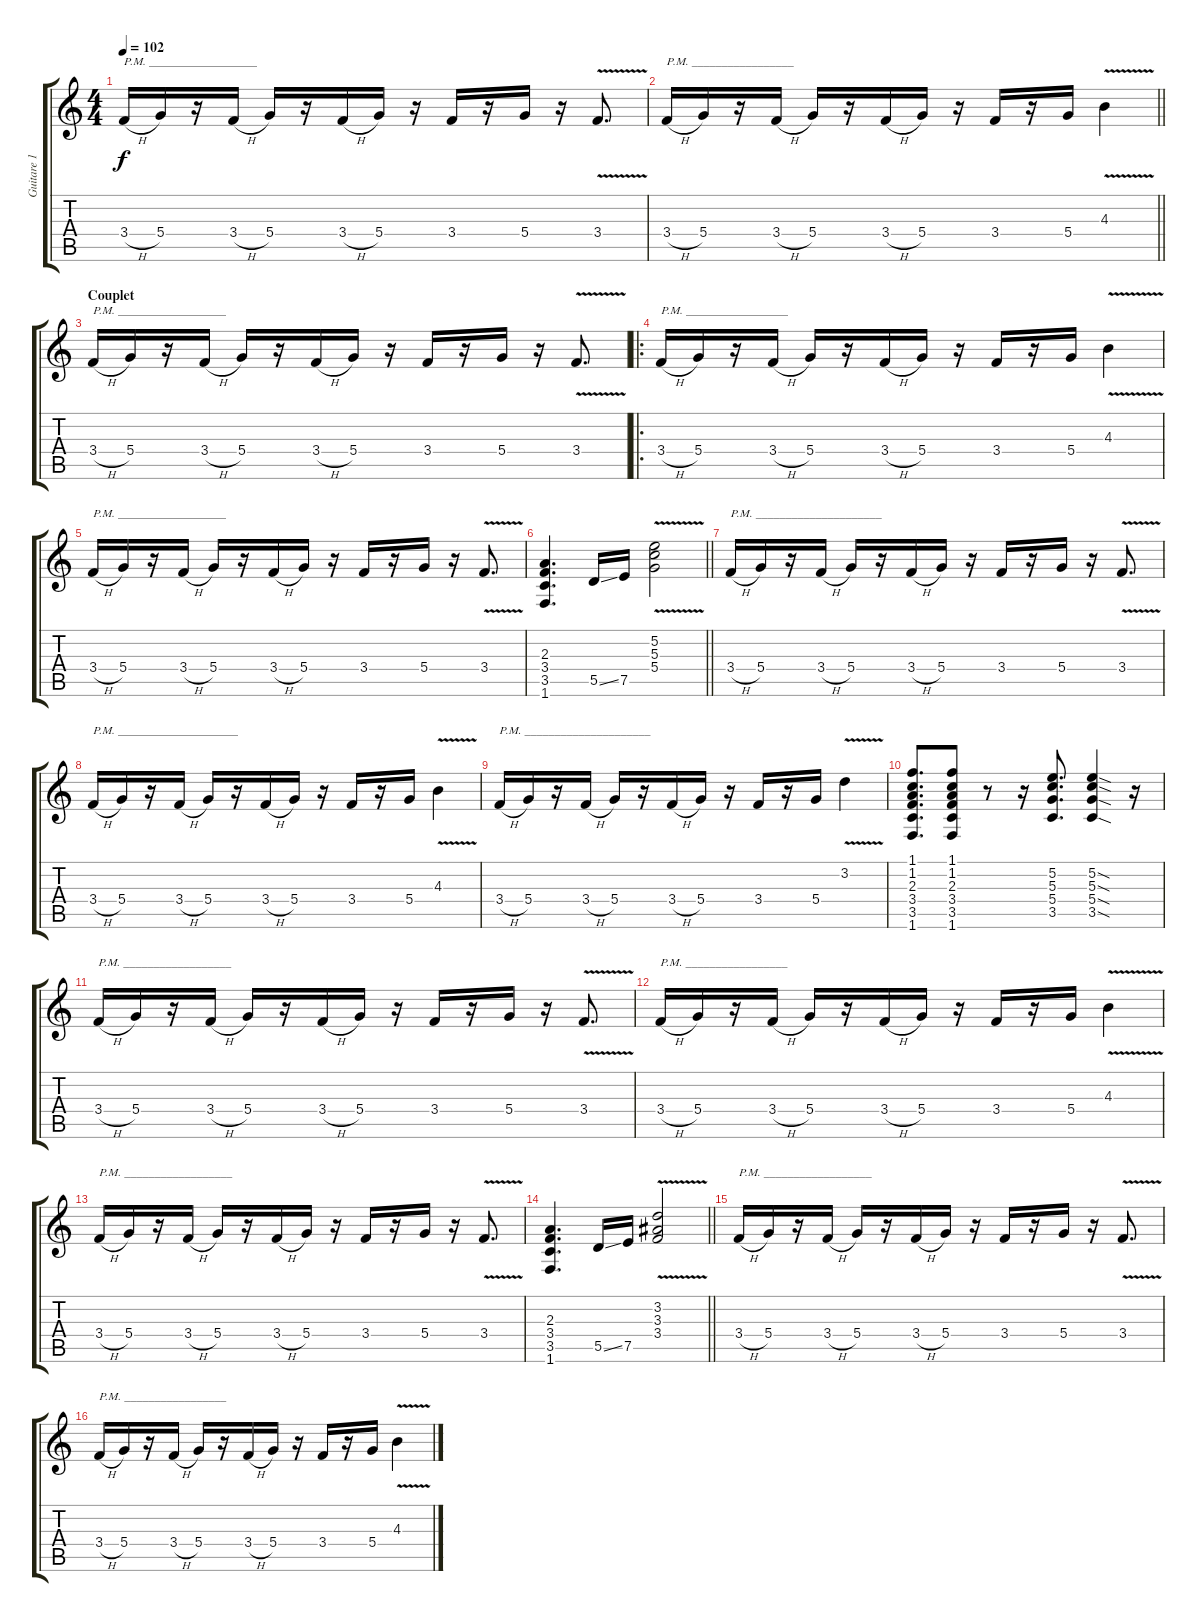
\track ("Guitare 1" "Guitare 1") {instrument overdrivenguitar}
\staff {score tabs}
\tuning (E4 B3 G3 D3 A2 E2) {hide}
\ts (4 4)
\tempo 102
\clef g2
\ks c
3.4{h}.16{txt "P.M. __________________" dy f volume 13 instrument electricguitarmuted} 5.4.16 r.16 3.4{h}.16 5.4.16 r.16 3.4{h}.16 5.4.16 r.16 3.4.16 r.16 5.4.16 r.16 3.4{v}.8{d instrument overdrivenguitar} |
\barLineRight lightlight
3.4{h}.16{txt "P.M. _________________" instrument electricguitarmuted} 5.4.16 r.16 3.4{h}.16 5.4.16 r.16 3.4{h}.16 5.4.16 r.16 3.4.16 r.16 5.4.16 4.3{v}.4{instrument overdrivenguitar} |
\section ("" "Couplet")
3.4{h}.16{txt "P.M. __________________" volume 13 instrument electricguitarmuted} 5.4.16 r.16 3.4{h}.16 5.4.16 r.16 3.4{h}.16 5.4.16 r.16 3.4.16 r.16 5.4.16 r.16 3.4{v}.8{d instrument overdrivenguitar} |
\ro
3.4{h}.16{txt "P.M. _________________" instrument electricguitarmuted} 5.4.16 r.16 3.4{h}.16 5.4.16 r.16 3.4{h}.16 5.4.16 r.16 3.4.16 r.16 5.4.16 4.3{v}.4{instrument overdrivenguitar} |
3.4{h}.16{txt "P.M. __________________" volume 13 instrument electricguitarmuted} 5.4.16 r.16 3.4{h}.16 5.4.16 r.16 3.4{h}.16 5.4.16 r.16 3.4.16 r.16 5.4.16 r.16 3.4{v}.8{d instrument overdrivenguitar} |
\barLineRight lightlight
(2.3 3.4 3.5 1.6).4{d} 5.5{ss}.16 7.5.16 (5.2 5.3 5.4{v}).2 |
3.4{h}.16{txt "P.M. _____________________" volume 13 instrument electricguitarmuted} 5.4.16 r.16 3.4{h}.16 5.4.16 r.16 3.4{h}.16 5.4.16 r.16 3.4.16 r.16 5.4.16 r.16 3.4{v}.8{d instrument overdrivenguitar} |
3.4{h}.16{txt "P.M. ____________________" instrument electricguitarmuted} 5.4.16 r.16 3.4{h}.16 5.4.16 r.16 3.4{h}.16 5.4.16 r.16 3.4.16 r.16 5.4.16 4.3{v}.4{instrument overdrivenguitar} |
3.4{h}.16{txt "P.M. _____________________" volume 13 instrument electricguitarmuted} 5.4.16 r.16 3.4{h}.16 5.4.16 r.16 3.4{h}.16 5.4.16 r.16 3.4.16 r.16 5.4.16 3.2{v}.4{instrument overdrivenguitar} |
(1.1 1.2 2.3 3.4 3.5 1.6).8{d} (1.1 1.2 2.3 3.4 3.5 1.6).8 r.8 r.16 (5.2 5.3 5.4 3.5).8{d} (5.2{sod} 5.3{sod} 5.4{sod} 3.5{sod}).4 r.16 |
3.4{h}.16{txt "P.M. __________________" volume 13 instrument electricguitarmuted} 5.4.16 r.16 3.4{h}.16 5.4.16 r.16 3.4{h}.16 5.4.16 r.16 3.4.16 r.16 5.4.16 r.16 3.4{v}.8{d instrument overdrivenguitar} |
3.4{h}.16{txt "P.M. _________________" instrument electricguitarmuted} 5.4.16 r.16 3.4{h}.16 5.4.16 r.16 3.4{h}.16 5.4.16 r.16 3.4.16 r.16 5.4.16 4.3{v}.4{instrument overdrivenguitar} |
3.4{h}.16{txt "P.M. __________________" volume 13 instrument electricguitarmuted} 5.4.16 r.16 3.4{h}.16 5.4.16 r.16 3.4{h}.16 5.4.16 r.16 3.4.16 r.16 5.4.16 r.16 3.4{v}.8{d instrument overdrivenguitar} |
\barLineRight lightlight
(2.3 3.4 3.5 1.6).4{d} 5.5{ss}.16 7.5.16 (3.2 3.3 3.4{v}).2 |
3.4{h}.16{txt "P.M. __________________" volume 13 instrument electricguitarmuted} 5.4.16 r.16 3.4{h}.16 5.4.16 r.16 3.4{h}.16 5.4.16 r.16 3.4.16 r.16 5.4.16 r.16 3.4{v}.8{d instrument overdrivenguitar} |
3.4{h}.16{txt "P.M. _________________" instrument electricguitarmuted} 5.4.16 r.16 3.4{h}.16 5.4.16 r.16 3.4{h}.16 5.4.16 r.16 3.4.16 r.16 5.4.16 4.3{v}.4{instrument overdrivenguitar}
